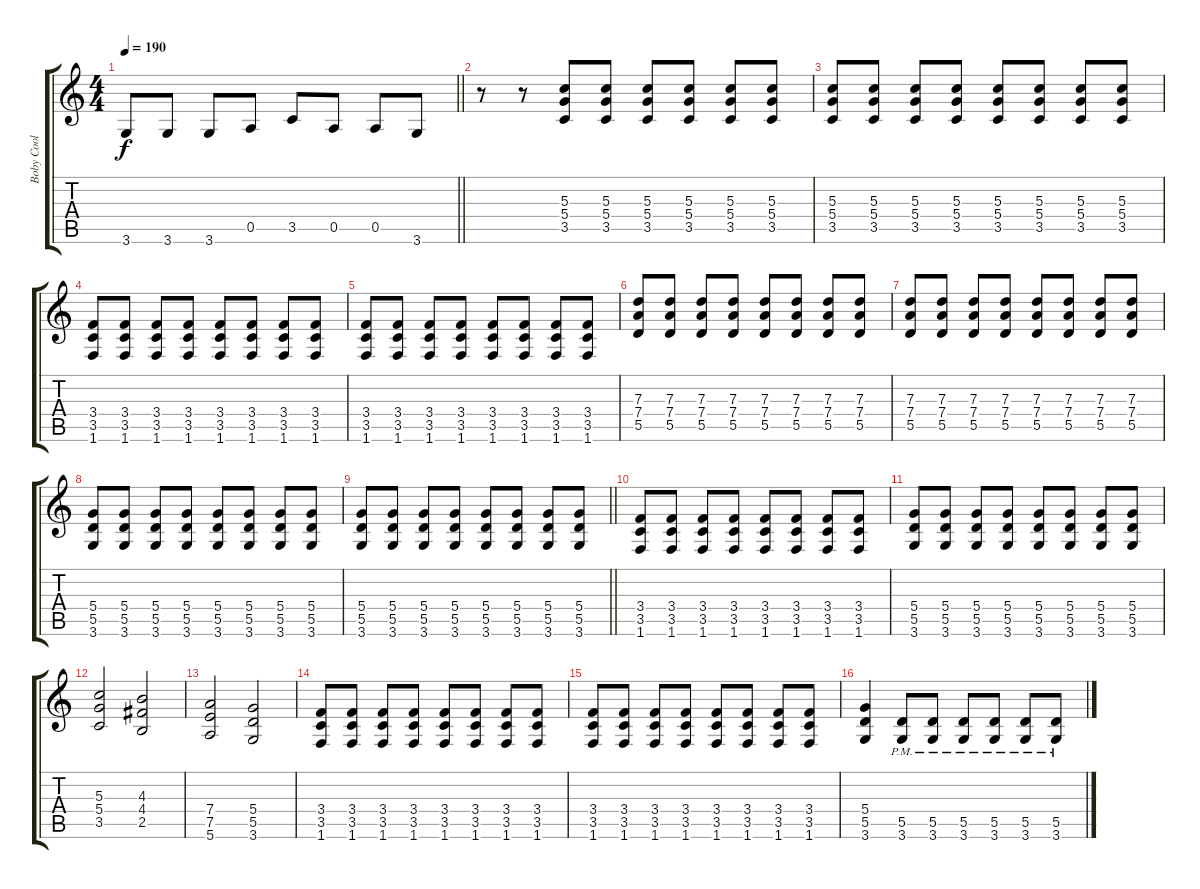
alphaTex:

\track ("Boby Cool" "Boby Cool") {instrument overdrivenguitar}
\staff {score tabs}
\tuning (E4 B3 G3 D3 A2 E2) {hide}
\ts (4 4)
\tempo 190
\clef g2
\barLineRight lightlight
\ks c
3.6.8{dy f} 3.6.8 3.6.8 0.5.8 3.5.8 0.5.8 0.5.8 3.6.8 |
\section ("" "")
r.8 r.8 (5.3 5.4 3.5).8 (5.3 5.4 3.5).8 (5.3 5.4 3.5).8 (5.3 5.4 3.5).8 (5.3 5.4 3.5).8 (5.3 5.4 3.5).8 |
(5.3 5.4 3.5).8 (5.3 5.4 3.5).8 (5.3 5.4 3.5).8 (5.3 5.4 3.5).8 (5.3 5.4 3.5).8 (5.3 5.4 3.5).8 (5.3 5.4 3.5).8 (5.3 5.4 3.5).8 |
(3.4 3.5 1.6).8 (3.4 3.5 1.6).8 (3.4 3.5 1.6).8 (3.4 3.5 1.6).8 (3.4 3.5 1.6).8 (3.4 3.5 1.6).8 (3.4 3.5 1.6).8 (3.4 3.5 1.6).8 |
(3.4 3.5 1.6).8 (3.4 3.5 1.6).8 (3.4 3.5 1.6).8 (3.4 3.5 1.6).8 (3.4 3.5 1.6).8 (3.4 3.5 1.6).8 (3.4 3.5 1.6).8 (3.4 3.5 1.6).8 |
(7.3 7.4 5.5).8 (7.3 7.4 5.5).8 (7.3 7.4 5.5).8 (7.3 7.4 5.5).8 (7.3 7.4 5.5).8 (7.3 7.4 5.5).8 (7.3 7.4 5.5).8 (7.3 7.4 5.5).8 |
(7.3 7.4 5.5).8 (7.3 7.4 5.5).8 (7.3 7.4 5.5).8 (7.3 7.4 5.5).8 (7.3 7.4 5.5).8 (7.3 7.4 5.5).8 (7.3 7.4 5.5).8 (7.3 7.4 5.5).8 |
(5.4 5.5 3.6).8 (5.4 5.5 3.6).8 (5.4 5.5 3.6).8 (5.4 5.5 3.6).8 (5.4 5.5 3.6).8 (5.4 5.5 3.6).8 (5.4 5.5 3.6).8 (5.4 5.5 3.6).8 |
\barLineRight lightlight
(5.4 5.5 3.6).8 (5.4 5.5 3.6).8 (5.4 5.5 3.6).8 (5.4 5.5 3.6).8 (5.4 5.5 3.6).8 (5.4 5.5 3.6).8 (5.4 5.5 3.6).8 (5.4 5.5 3.6).8 |
\section ("" "")
(3.4 3.5 1.6).8 (3.4 3.5 1.6).8 (3.4 3.5 1.6).8 (3.4 3.5 1.6).8 (3.4 3.5 1.6).8 (3.4 3.5 1.6).8 (3.4 3.5 1.6).8 (3.4 3.5 1.6).8 |
(5.4 5.5 3.6).8 (5.4 5.5 3.6).8 (5.4 5.5 3.6).8 (5.4 5.5 3.6).8 (5.4 5.5 3.6).8 (5.4 5.5 3.6).8 (5.4 5.5 3.6).8 (5.4 5.5 3.6).8 |
(5.3 5.4 3.5).2 (4.3 4.4 2.5).2 |
(7.4 7.5 5.6).2 (5.4 5.5 3.6).2 |
(3.4 3.5 1.6).8 (3.4 3.5 1.6).8 (3.4 3.5 1.6).8 (3.4 3.5 1.6).8 (3.4 3.5 1.6).8 (3.4 3.5 1.6).8 (3.4 3.5 1.6).8 (3.4 3.5 1.6).8 |
(3.4 3.5 1.6).8 (3.4 3.5 1.6).8 (3.4 3.5 1.6).8 (3.4 3.5 1.6).8 (3.4 3.5 1.6).8 (3.4 3.5 1.6).8 (3.4 3.5 1.6).8 (3.4 3.5 1.6).8 |
(5.4 5.5 3.6).4 (5.5{pm} 3.6{pm}).8 (5.5{pm} 3.6{pm}).8 (5.5{pm} 3.6{pm}).8 (5.5{pm} 3.6{pm}).8 (5.5{pm} 3.6{pm}).8 (5.5{pm} 3.6{pm}).8
